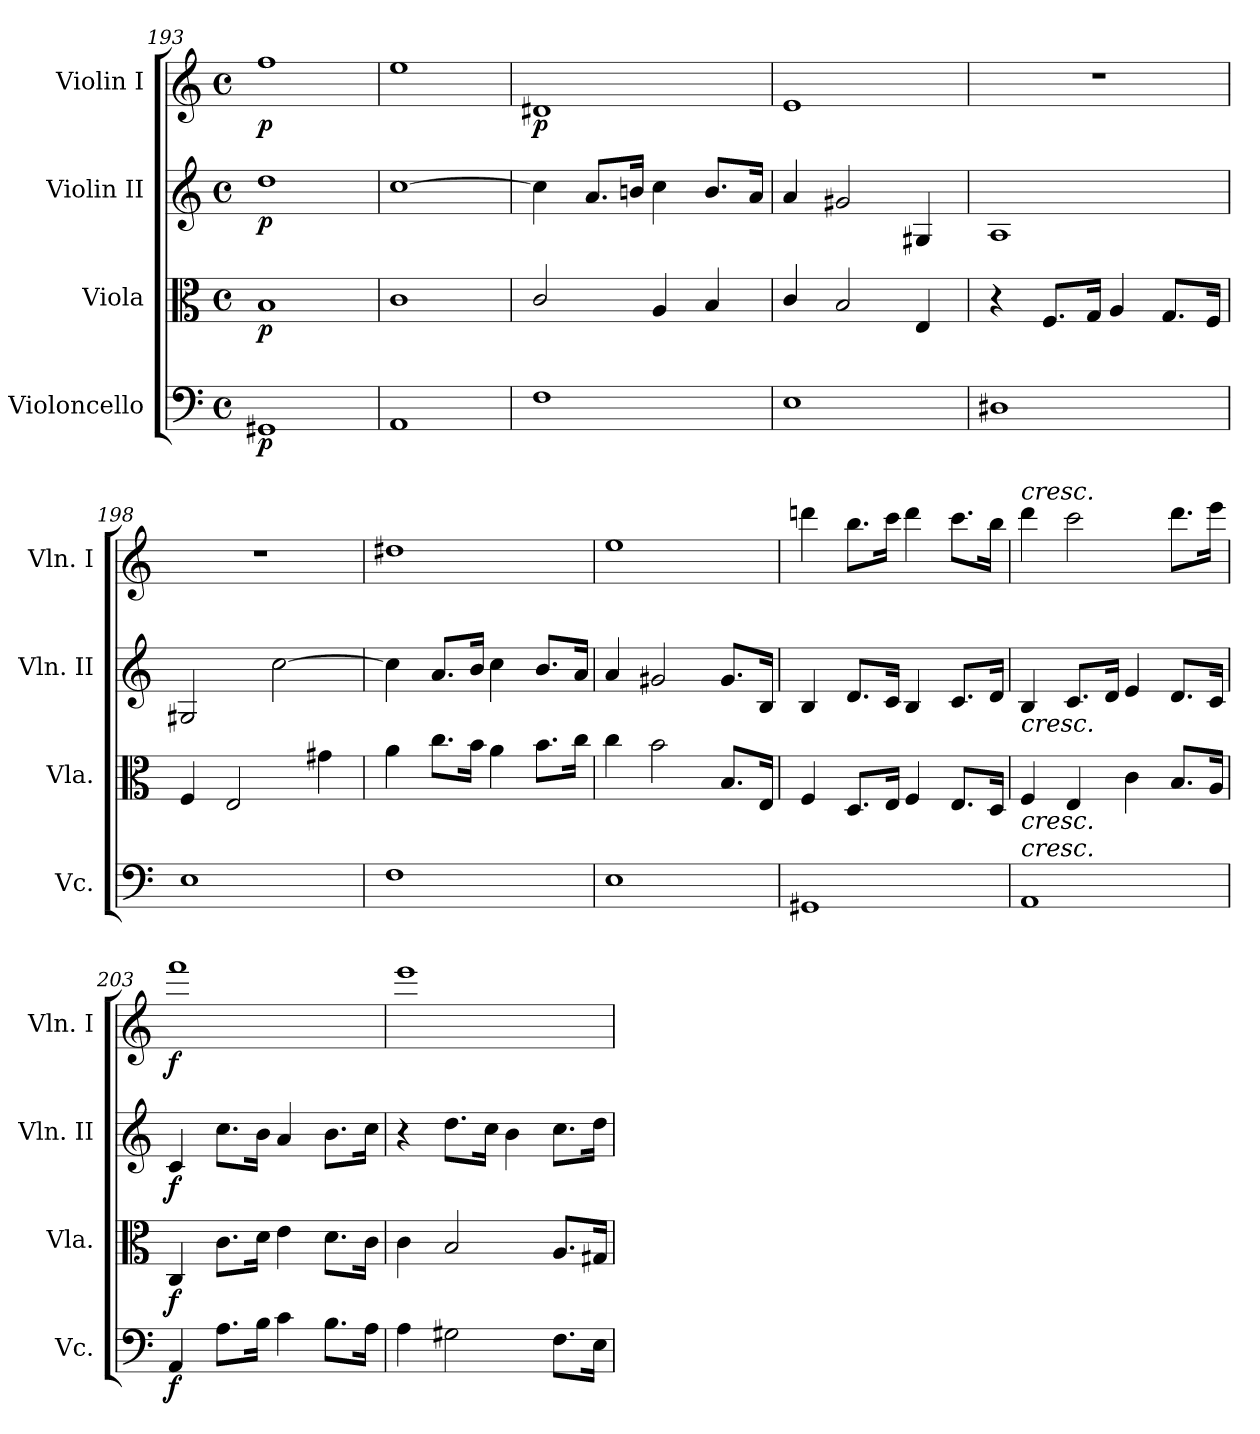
**kern	**dynam	**kern	**dynam	**kern	**dynam	**kern	**dynam
*part4	*part4	*part3	*part3	*part2	*part2	*part1	*part1
*staff4	*staff4	*staff3	*staff3	*staff2	*staff2	*staff1	*staff1
*I"Violoncello	*	*I"Viola	*	*I"Violin II	*	*I"Violin I	*
*I'Vc.	*	*I'Vla.	*	*I'Vln. II	*	*I'Vln. I	*
*clefF4	*	*clefC3	*	*clefG2	*	*clefG2	*
*k[]	*	*k[]	*	*k[]	*	*k[]	*
*M4/4	*	*M4/4	*	*M4/4	*	*M4/4	*
*met(c)	*	*met(c)	*	*met(c)	*	*met(c)	*
=193	=193	=193	=193	=193	=193	=193	=193
!	!LO:DY:b	!	!LO:DY:b	!	!LO:DY:b	!	!LO:DY:b
1GG#X	p	1B	p	1dd	p	1ff	p
=194	=194	=194	=194	=194	=194	=194	=194
1AA	.	1c	.	[1cc	.	1ee	.
=195	=195	=195	=195	=195	=195	=195	=195
!	!	!	!	!	!	!	!LO:DY:b
1F	.	2c/	.	4cc\]	.	1d#X	p
.	.	.	.	8.a/L	.	.	.
.	.	.	.	16bn/Jk	.	.	.
.	.	4A/	.	4cc\	.	.	.
.	.	4B/	.	8.b/L	.	.	.
.	.	.	.	16a/Jk	.	.	.
=196	=196	=196	=196	=196	=196	=196	=196
1E	.	4c/	.	4a/	.	1e	.
.	.	2B/	.	2g#X/	.	.	.
.	.	4E/	.	4G#X/	.	.	.
=197	=197	=197	=197	=197	=197	=197	=197
1D#X	.	4r	.	1A	.	1r	.
.	.	8.F/L	.	.	.	.	.
.	.	16G/Jk	.	.	.	.	.
.	.	4A/	.	.	.	.	.
.	.	8.G/L	.	.	.	.	.
.	.	16F/Jk	.	.	.	.	.
=198	=198	=198	=198	=198	=198	=198	=198
1E	.	4F/	.	2G#X/	.	1r	.
.	.	2E/	.	.	.	.	.
.	.	.	.	[2cc\	.	.	.
.	.	4g#X\	.	.	.	.	.
=199	=199	=199	=199	=199	=199	=199	=199
1F	.	4a\	.	4cc\]	.	1dd#X	.
.	.	8.cc\L	.	8.a/L	.	.	.
.	.	16b\Jk	.	16b/Jk	.	.	.
.	.	4a\	.	4cc\	.	.	.
.	.	8.b\L	.	8.b/L	.	.	.
.	.	16cc\Jk	.	16a/Jk	.	.	.
=200	=200	=200	=200	=200	=200	=200	=200
1E	.	4cc\	.	4a/	.	1ee	.
.	.	2b\	.	2g#X/	.	.	.
.	.	8.B/L	.	8.g#/L	.	.	.
.	.	16E/Jk	.	16B/Jk	.	.	.
=201	=201	=201	=201	=201	=201	=201	=201
1GG#X	.	4F/	.	4B/	.	4dddn\	.
.	.	8.D/L	.	8.d/L	.	8.bb\L	.
.	.	16E/Jk	.	16c/Jk	.	16ccc\Jk	.
.	.	4F/	.	4B/	.	4ddd\	.
.	.	8.E/L	.	8.c/L	.	8.ccc\L	.
.	.	16D/Jk	.	16d/Jk	.	16bb\Jk	.
=202	=202	=202	=202	=202	=202	=202	=202
!	!	!	!	!	!	!LO:TX:a:i:t=cresc.	!
!	!	!	!	!LO:TX:b:i:t=cresc.	!	!	!
!	!	!LO:TX:b:i:t=cresc.	!	!	!	!	!
!LO:TX:a:i:t=cresc.	!	!	!	!	!	!	!
1AA	.	4F/	.	4B/	.	4ddd\	.
.	.	4E/	.	8.c/L	.	2ccc\	.
.	.	.	.	16d/Jk	.	.	.
.	.	4c\	.	4e/	.	.	.
.	.	8.B/L	.	8.d/L	.	8.ddd\L	.
.	.	16A/Jk	.	16c/Jk	.	16eee\Jk	.
=203	=203	=203	=203	=203	=203	=203	=203
!	!LO:DY:b	!	!LO:DY:b	!	!LO:DY:b	!	!LO:DY:b
4AA/	f	4C/	f	4c/	f	1fff	f
8.A\L	.	8.c\L	.	8.cc\L	.	.	.
16B\Jk	.	16d\Jk	.	16b\Jk	.	.	.
4c\	.	4e\	.	4a/	.	.	.
8.B\L	.	8.d\L	.	8.b\L	.	.	.
16A\Jk	.	16c\Jk	.	16cc\Jk	.	.	.
=204	=204	=204	=204	=204	=204	=204	=204
4A\	.	4c\	.	4r	.	1eee	.
2G#X\	.	2B/	.	8.dd\L	.	.	.
.	.	.	.	16cc\Jk	.	.	.
.	.	.	.	4b\	.	.	.
8.F\L	.	8.A/L	.	8.cc\L	.	.	.
16E\Jk	.	16G#X/Jk	.	16dd\Jk	.	.	.
=	=	=	=	=	=	=	=
*-	*-	*-	*-	*-	*-	*-	*-
